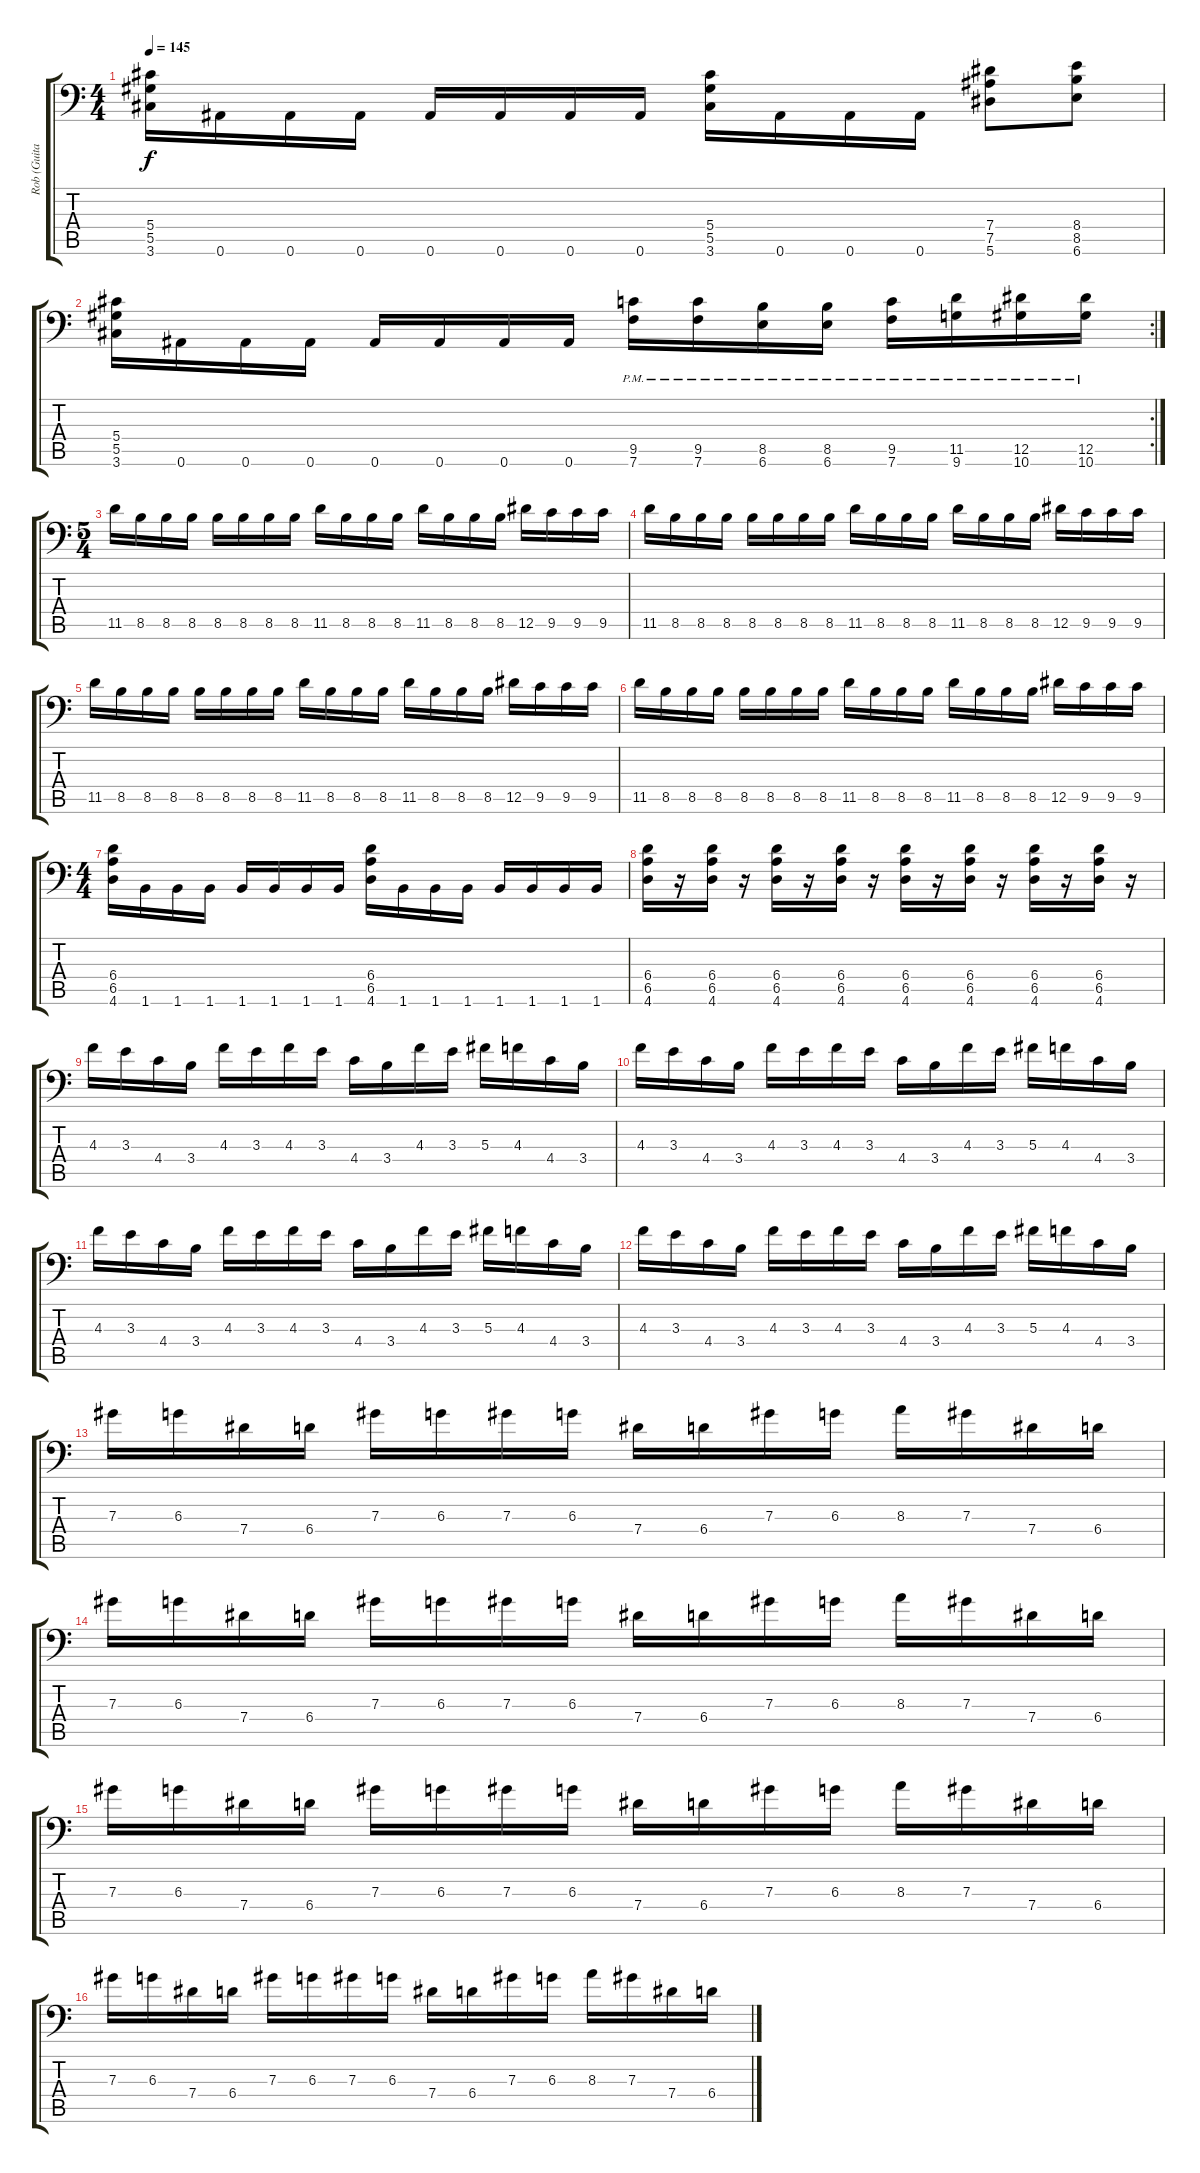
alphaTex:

\track ("Rob (Guitar)" "Rob (Guita") {instrument distortionguitar}
\staff {score tabs}
\tuning (Bb3 F3 Db3 Ab2 Eb2 Bb1) {hide}
\ts (4 4)
\tempo 145
\clef f4
\ks c
(5.4 5.5 3.6).16{dy f} 0.6.16 0.6.16 0.6.16 0.6.16 0.6.16 0.6.16 0.6.16 (5.4 5.5 3.6).16 0.6.16 0.6.16 0.6.16 (7.4 7.5 5.6).8 (8.4 8.5 6.6).8 |
\rc 2
(5.4 5.5 3.6).16 0.6.16 0.6.16 0.6.16 0.6.16 0.6.16 0.6.16 0.6.16 (9.5{pm} 7.6{pm}).16 (9.5{pm} 7.6{pm}).16 (8.5{pm} 6.6{pm}).16 (8.5{pm} 6.6{pm}).16 (9.5{pm} 7.6{pm}).16 (11.5{pm} 9.6{pm}).16 (12.5{pm} 10.6{pm}).16 (12.5{pm} 10.6{pm}).16 |
\ts (5 4)
11.5.16 8.5.16 8.5.16 8.5.16 8.5.16 8.5.16 8.5.16 8.5.16 11.5.16 8.5.16 8.5.16 8.5.16 11.5.16 8.5.16 8.5.16 8.5.16 12.5.16 9.5.16 9.5.16 9.5.16 |
11.5.16 8.5.16 8.5.16 8.5.16 8.5.16 8.5.16 8.5.16 8.5.16 11.5.16 8.5.16 8.5.16 8.5.16 11.5.16 8.5.16 8.5.16 8.5.16 12.5.16 9.5.16 9.5.16 9.5.16 |
11.5.16 8.5.16 8.5.16 8.5.16 8.5.16 8.5.16 8.5.16 8.5.16 11.5.16 8.5.16 8.5.16 8.5.16 11.5.16 8.5.16 8.5.16 8.5.16 12.5.16 9.5.16 9.5.16 9.5.16 |
11.5.16 8.5.16 8.5.16 8.5.16 8.5.16 8.5.16 8.5.16 8.5.16 11.5.16 8.5.16 8.5.16 8.5.16 11.5.16 8.5.16 8.5.16 8.5.16 12.5.16 9.5.16 9.5.16 9.5.16 |
\ts (4 4)
(6.4 6.5 4.6).16 1.6.16 1.6.16 1.6.16 1.6.16 1.6.16 1.6.16 1.6.16 (6.4 6.5 4.6).16 1.6.16 1.6.16 1.6.16 1.6.16 1.6.16 1.6.16 1.6.16 |
(6.4 6.5 4.6).16 r.16 (6.4 6.5 4.6).16 r.16 (6.4 6.5 4.6).16 r.16 (6.4 6.5 4.6).16 r.16 (6.4 6.5 4.6).16 r.16 (6.4 6.5 4.6).16 r.16 (6.4 6.5 4.6).16 r.16 (6.4 6.5 4.6).16 r.16 |
4.3.16 3.3.16 4.4.16 3.4.16 4.3.16 3.3.16 4.3.16 3.3.16 4.4.16 3.4.16 4.3.16 3.3.16 5.3.16 4.3.16 4.4.16 3.4.16 |
4.3.16 3.3.16 4.4.16 3.4.16 4.3.16 3.3.16 4.3.16 3.3.16 4.4.16 3.4.16 4.3.16 3.3.16 5.3.16 4.3.16 4.4.16 3.4.16 |
4.3.16 3.3.16 4.4.16 3.4.16 4.3.16 3.3.16 4.3.16 3.3.16 4.4.16 3.4.16 4.3.16 3.3.16 5.3.16 4.3.16 4.4.16 3.4.16 |
4.3.16 3.3.16 4.4.16 3.4.16 4.3.16 3.3.16 4.3.16 3.3.16 4.4.16 3.4.16 4.3.16 3.3.16 5.3.16 4.3.16 4.4.16 3.4.16 |
7.3.16 6.3.16 7.4.16 6.4.16 7.3.16 6.3.16 7.3.16 6.3.16 7.4.16 6.4.16 7.3.16 6.3.16 8.3.16 7.3.16 7.4.16 6.4.16 |
7.3.16 6.3.16 7.4.16 6.4.16 7.3.16 6.3.16 7.3.16 6.3.16 7.4.16 6.4.16 7.3.16 6.3.16 8.3.16 7.3.16 7.4.16 6.4.16 |
7.3.16 6.3.16 7.4.16 6.4.16 7.3.16 6.3.16 7.3.16 6.3.16 7.4.16 6.4.16 7.3.16 6.3.16 8.3.16 7.3.16 7.4.16 6.4.16 |
7.3.16 6.3.16 7.4.16 6.4.16 7.3.16 6.3.16 7.3.16 6.3.16 7.4.16 6.4.16 7.3.16 6.3.16 8.3.16 7.3.16 7.4.16 6.4.16
